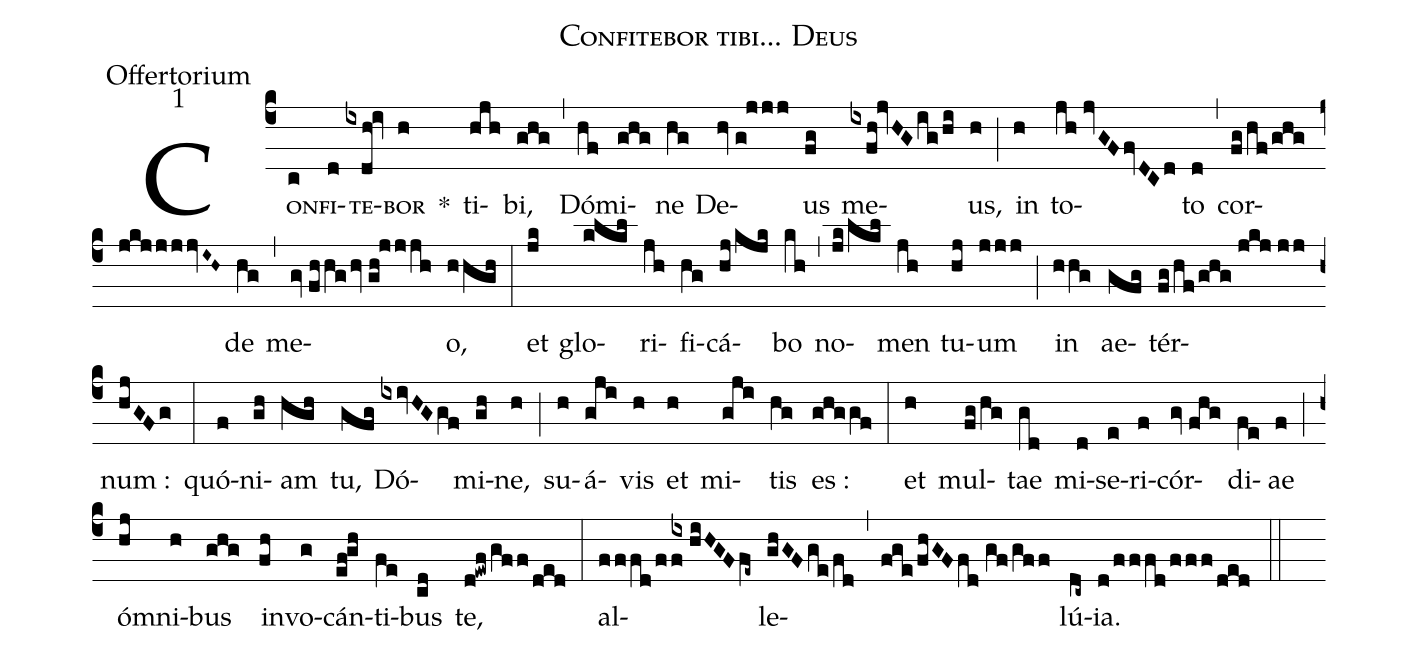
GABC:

name:Confitebor tibi... Deus;
office-part:Offertorium;
mode:1;
%%
(c4) C<sc>on</sc>(c)<sc>fi</sc>(d)<sc>te</sc>(ixdh!iv)<sc>bor</sc>(h) *() ti(hjh)bi,(ghg) (,) Dó(hf)mi(ghg)ne(hg) De(hv//g!jjj)us(fg) me(ixfh!jvHGig/hi)us,(h) (;) in(h) to(jh//jvGFfvDCd)to(d) (,) cor(fg/hf/ghg/jkjjjjvI~H~)de(hg) (,) me(gv//fhhghv//gh!jjjh)o,(hhgh) (:) et(jk) glo(k[oll:1]lkl)ri(jh)fi(hg)cá(hj/kjk)bo(kh) (,) no([oll:1{1]jk/lkl[oll:}])men(jh) tu(hj)um(jjj) (;) in(hhg) ae(gfg)tér(fg/hf/ghg//jkj//jj)num :(hjGFg) (:) quó(f)ni(gh)am(hgh) tu,(gfg) Dó(ixivHGgf)mi(gh)ne,(h) (;) su(h)á(gji)vis(h) et(h) mi(gji)tis(hg) es :(ghggf) (:) et(h) mul(fg/hg)tae(gd) mi(d)se(e)ri(f)cór(gv//fhg)di(fe)ae(f) (;) ó(hj)mni(h)bus(ghg) in(fh)vo(g)cán(ef!gh)ti(fe)bus(cd) te,(d!ewfgff/ded) (:) al(fffd/f/[1]{ix}f//hiHGFfe~)le(ghGFge/fd)(,)(fge/fhGFfd//gf/gff)lú(dc~){ia}.(d/fffd/fff/ded) (::)
